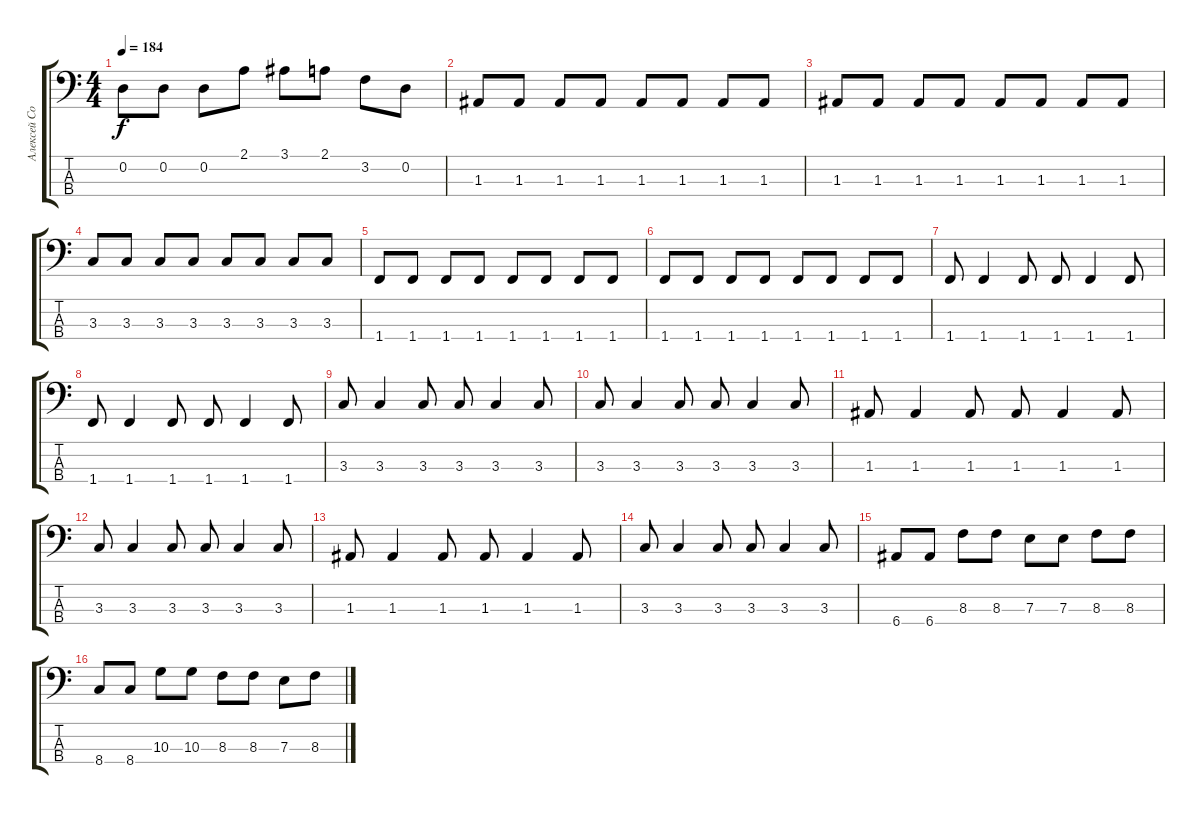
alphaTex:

\track ("Алексей Соловьев" "Алексей Со") {instrument electricbasspick}
\staff {score tabs}
\tuning (G2 D2 A1 E1) {hide}
\ts (4 4)
\tempo 184
\clef f4
\ks c
0.2.8{dy f} 0.2.8 0.2.8 2.1.8 3.1.8 2.1.8 3.2.8 0.2.8 |
1.3.8 1.3.8 1.3.8 1.3.8 1.3.8 1.3.8 1.3.8 1.3.8 |
1.3.8 1.3.8 1.3.8 1.3.8 1.3.8 1.3.8 1.3.8 1.3.8 |
3.3.8 3.3.8 3.3.8 3.3.8 3.3.8 3.3.8 3.3.8 3.3.8 |
1.4.8 1.4.8 1.4.8 1.4.8 1.4.8 1.4.8 1.4.8 1.4.8 |
1.4.8 1.4.8 1.4.8 1.4.8 1.4.8 1.4.8 1.4.8 1.4.8 |
1.4.8 1.4.4 1.4.8 1.4.8 1.4.4 1.4.8 |
1.4.8 1.4.4 1.4.8 1.4.8 1.4.4 1.4.8 |
3.3.8 3.3.4 3.3.8 3.3.8 3.3.4 3.3.8 |
3.3.8 3.3.4 3.3.8 3.3.8 3.3.4 3.3.8 |
1.3.8 1.3.4 1.3.8 1.3.8 1.3.4 1.3.8 |
3.3.8 3.3.4 3.3.8 3.3.8 3.3.4 3.3.8 |
1.3.8 1.3.4 1.3.8 1.3.8 1.3.4 1.3.8 |
3.3.8 3.3.4 3.3.8 3.3.8 3.3.4 3.3.8 |
6.4.8 6.4.8 8.3.8 8.3.8 7.3.8 7.3.8 8.3.8 8.3.8 |
8.4.8 8.4.8 10.3.8 10.3.8 8.3.8 8.3.8 7.3.8 8.3.8
